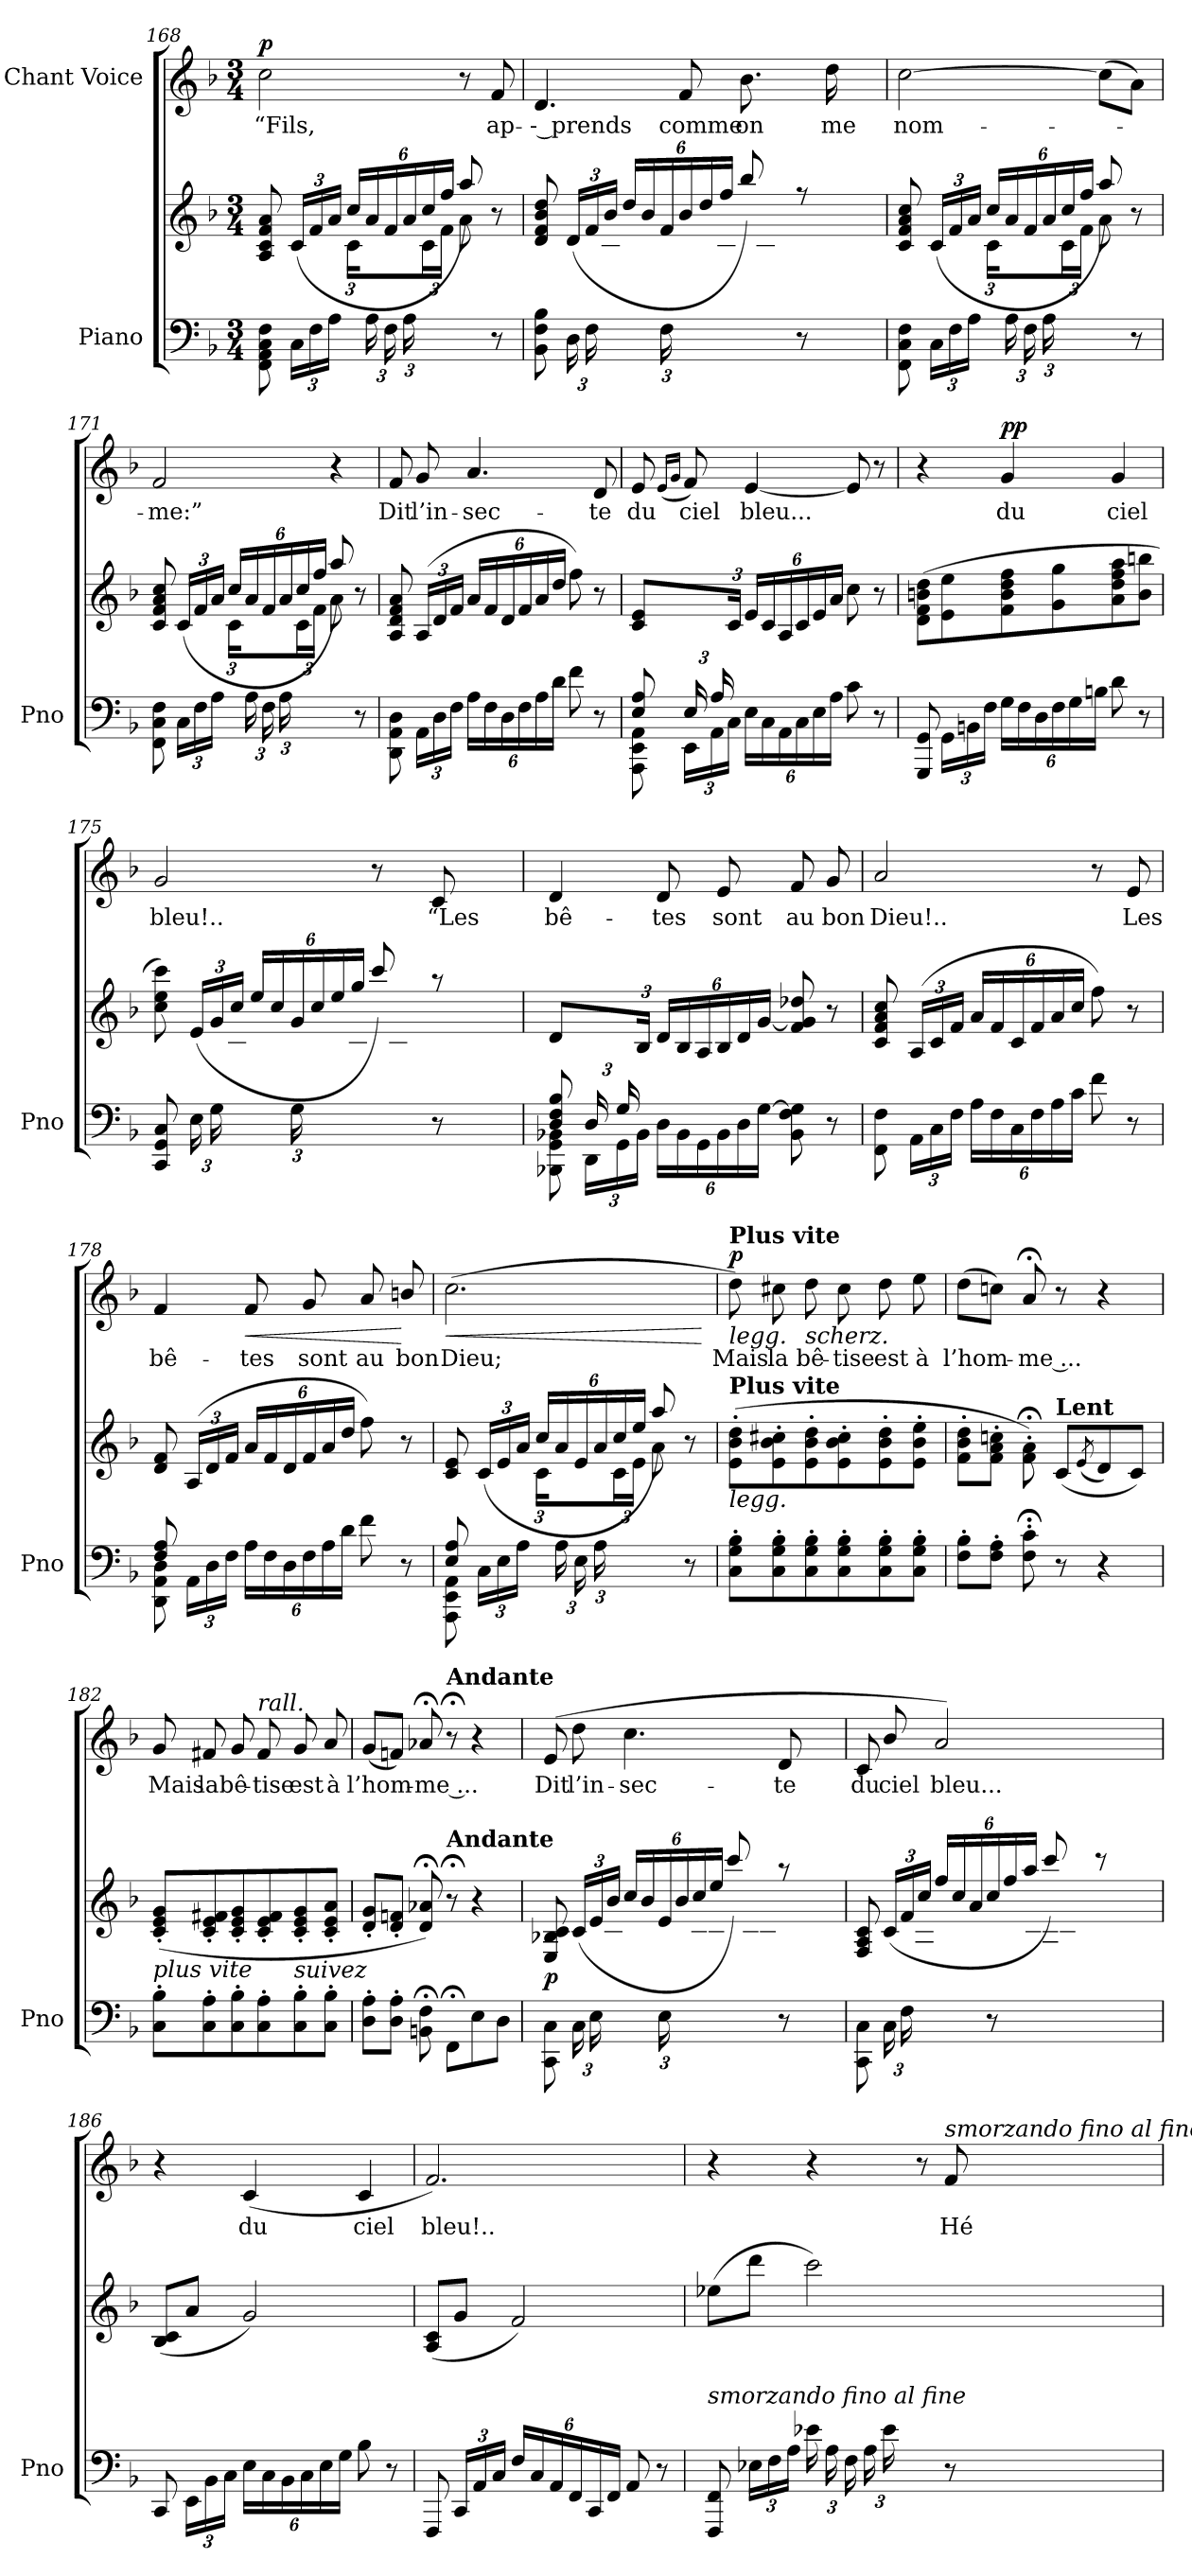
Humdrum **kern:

**kern	**kern	**dynam	**kern	**text	**dynam
*part2	*part2	*part2	*part1	*part1	*part1
*staff3	*staff2	*staff2/3	*staff1	*staff1	*staff1
*I"Piano	*	*	*I"Chant Voice	*	*
*I'Pno	*	*	*	*	*
!!LO:LB:g=z
*clefF4	*clefG2	*	*clefG2	*	*
*k[b-]	*k[b-]	*	*k[b-]	*	*
*M3/4	*M3/4	*	*M3/4	*	*
=168	=168	=168	=168	=168	=168
*	*^	*	*	*	*
!	!	!	!	!	!LO:LY:b	!LO:DY:a
8FF\ 8AA\ 8C\ 8F\	8A/ 8c/ 8f/ 8a/	4ryy	.	2cc\	“Fils,	p
*Xbrackettup	*Xbrackettup	*	*	*	*	*
(<24C\LL	(>24c/LL	.	.	.	.	.
24F\	24f/	.	.	.	.	.
24A\JJ	24a/JJ	.	.	.	.	.
24ryy	24cc/LL	24c\LL	.	.	.	.
24A\	24a/	8ryy	.	.	.	.
24F\	24f/	.	.	.	.	.
24A\	24a/	.	.	.	.	.
24%5ryy	24cc/	24c\	.	.	.	.
.	24ff/JJ	24f\JJ	.	.	.	.
.	8aa/)	8a\)	.	8r	.	.
!	!	!	!	!	!LO:LY:b	!
8r	8r	8ryy	.	8f/	ap-	.
!!LO:LB:g=z
=169	=169	=169	=169	=169	=169	=169
!	!	!	!	!	!LO:LY:b	!
8BB-\ 8F\ 8B-\	8d/ 8f/ 8b-/ 8dd/	24%5ryy	.	4.d/	-- prends	.
(<24D\LL	(>24d/LL	.	.	.	.	.
24F\	24f/	.	.	.	.	.
8ryy	24b-/JJ	24B-\JJ	.	.	.	.
.	24dd/LL	24d\LL	.	.	.	.
.	24b-/	24B-\	.	.	.	.
24F\	24f/	24ryy	.	.	.	.
!	!	!	!	!	!LO:LY:b	!
4ryy	24b-/	24B-\	.	8f/	comme	.
.	24dd/	24d\	.	.	.	.
.	24ff/JJ	24f\JJ	.	.	.	.
!	!	!	!	!	!LO:LY:b	!
.	8bb-/)	8b-\)	.	8.b-\	on	.
8r	8r	8ryy	.	.	.	.
!	!	!	!	!	!LO:LY:b	!
.	.	.	.	16dd\	me	.
=170	=170	=170	=170	=170	=170	=170
!	!	!	!	!	!LO:LY:b	!
8FF\ 8C\ 8F\	8c/ 8f/ 8a/ 8cc/	4ryy	.	[2cc\	nom-	.
(<24C\LL	(>24c/LL	.	.	.	.	.
24F\	24f/	.	.	.	.	.
24A\JJ	24a/JJ	.	.	.	.	.
24ryy	24cc/LL	24c\LL	.	.	.	.
24A\	24a/	8ryy	.	.	.	.
24F\	24f/	.	.	.	.	.
24A\	24a/	.	.	.	.	.
24%5ryy	24cc/	24c\	.	.	.	.
.	24ff/JJ	24f\JJ	.	.	.	.
.	8aa/)	8a\)	.	(8cc\L]	.	.
8r	8r	8ryy	.	8a\J)	.	.
!!LO:LB:g=z
=171	=171	=171	=171	=171	=171	=171
!	!	!	!	!	!LO:LY:b	!
8FF\ 8C\ 8F\	8c/ 8f/ 8a/ 8cc/	4ryy	.	2f/	-me:”	.
(<24C\LL	(>24c/LL	.	.	.	.	.
24F\	24f/	.	.	.	.	.
24A\JJ	24a/JJ	.	.	.	.	.
24ryy	24cc/LL	24c\LL	.	.	.	.
24A\	24a/	8ryy	.	.	.	.
24F\	24f/	.	.	.	.	.
24A\	24a/	.	.	.	.	.
24%5ryy	24cc/	24c\	.	.	.	.
.	24ff/JJ	24f\JJ	.	.	.	.
.	8aa/)	8a\)	.	4r	.	.
8r	8r	8ryy	.	.	.	.
!!LO:LB:g=z
=172	=172	=172	=172	=172	=172	=172
!	!	!	!	!	!LO:LY:b	!
*	*v	*v	*	*	*	*
8DD\ 8AA\ 8D\	8A/ 8d/ 8f/ 8a/	.	8f/	Dit	.
*brackettup	*	*	*	*	*
!	!	!	!	!LO:LY:b	!
24AA\LL	(>24A/LL	.	8g/	l’in-	.
24D\	24d/	.	.	.	.
24F\JJ	24f/JJ	.	.	.	.
!	!	!	!	!LO:LY:b	!
24A\LL	24a/LL	.	4.a/	-sec-	.
24F\	24f/	.	.	.	.
24D\	24d/	.	.	.	.
24F\	24f/	.	.	.	.
24A\	24a/	.	.	.	.
24d\JJ	24dd/JJ	.	.	.	.
8f\	8ff\)	.	.	.	.
!	!	!	!	!LO:LY:b	!
8r	8r	.	8d/	-te	.
=173	=173	=173	=173	=173	=173
*^	*	*	*	*	*
*	*^	*	*	*	*	*
!	!	!	!	!	!	!LO:LY:b	!
8ryy	8AAA\ 8EE\ 8AA\	8E/ 8A/	8c/ 8e/	.	8e/	du	.
.	.	.	.	.	(16qe/LL	.	.
.	.	.	.	.	16qg/JJ	.	.
*Xbrackettup	*	*	*	*	*	*	*
!	!	!	!	!	!	!LO:LY:b	!
(>24E/LL	24EE\LL	8ryy	12ryy	.	8f/)	ciel	.
24A/	24AA\	.	.	.	.	.	.
24%13ryy	24C\JJ	.	24c/JJ	.	.	.	.
!	!	!	!	!	!	!LO:LY:b	!
.	24E\LL	4ryy	24e/LL	.	[4e/	bleu...	.
.	24C\	.	24c/	.	.	.	.
.	24AA\	.	24A/	.	.	.	.
.	24C\	.	24c/	.	.	.	.
.	24E\	.	24e/	.	.	.	.
.	24A\JJ	.	24a/JJ	.	.	.	.
.	8c\	4ryy	8cc\)	.	8e/]	.	.
.	8r	.	8r	.	8r	.	.
*v	*v	*v	*	*	*	*	*
!!LO:PB:g=z
=174	=174	=174	=174	=174	=174
8GGG/ 8GG/	(8d\ 8f\ 8bn\ 8dd\L	.	4r	.	.
24GG\LL	8e\ 8ee\	.	.	.	.
24BBn\	.	.	.	.	.
24F\JJ	.	.	.	.	.
!	!	!	!	!LO:LY:b	!LO:DY:a
24G\LL	8f\ 8b\ 8dd\ 8ff\	.	4g/	du	pp
24F\	.	.	.	.	.
24D\	.	.	.	.	.
24F\	8g\ 8gg\	.	.	.	.
24G\	.	.	.	.	.
24Bn\JJ	.	.	.	.	.
!	!	!	!	!LO:LY:b	!
8d\	8a\ 8dd\ 8ff\ 8aa\	.	4g/	ciel	.
8r	8b\ 8bbn\J	.	.	.	.
!!LO:LB:g=z
=175	=175	=175	=175	=175	=175
*	*^	*	*	*	*
!	!	!	!	!	!LO:LY:b	!
8CC/ 8GG/ 8C/	8cc\ 8ee\ 8ccc\)	24%5ryy	.	2g/	bleu!..	.
(<24E\LL	(>24e/LL	.	.	.	.	.
24G\	24g/	.	.	.	.	.
8ryy	24cc/JJ	24c\JJ	.	.	.	.
.	24ee/LL	24e\LL	.	.	.	.
.	24cc/	24c\	.	.	.	.
24G\	24g/	24ryy	.	.	.	.
4ryy	24cc/	24c\	.	.	.	.
.	24ee/	24e\	.	.	.	.
.	24gg/JJ	24g\JJ	.	.	.	.
.	8ccc/)	8cc\)	.	8r	.	.
!	!	!	!	!	!LO:LY:b	!
8r	8r	8ryy	.	8c/	“Les	.
=176	=176	=176	=176	=176	=176	=176
*^	*	*	*	*	*	*
*	*^	*	*	*	*	*	*
!	!	!	!	!	!	!	!LO:LY:b	!
*	*	*	*v	*v	*	*	*	*
8ryy	8BBB-X\ 8GG\ 8BB-X\	8D/ 8F/ 8B-/	8d/	.	4d/	bê-	.
(>24D/LL	24DD\LL	8ryy	12ryy	.	.	.	.
24G/	24GG\	.	.	.	.	.	.
24%13ryy	24BB-\JJ	.	24B-/JJ	.	.	.	.
!	!	!	!	!	!	!LO:LY:b	!
.	24D\LL	4ryy	24d/LL	.	8d/	-tes	.
.	24BB-\	.	24B-/	.	.	.	.
.	24GG\	.	24A/	.	.	.	.
!	!	!	!	!	!	!LO:LY:b	!
.	24BB-\	.	24B-/	.	8e/	sont	.
.	24D\	.	24d/	.	.	.	.
.	[24G\JJ	.	[>24g/JJ	.	.	.	.
!	!	!	!	!	!	!LO:LY:b	!
.	8BB-\ 8F\ 8G\]	4ryy	8f/ 8g/] 8dd-X/)	.	8f/	au	.
!	!	!	!	!	!	!LO:LY:b	!
.	8r	.	8r	.	8g/	bon	.
*	*v	*v	*	*	*	*	*
!!LO:LB:g=z
=177	=177	=177	=177	=177	=177	=177
!	!	!	!	!	!LO:LY:b	!
*v	*v	*	*	*	*	*
8FF\ 8F\	8c/ 8f/ 8a/ 8cc/	.	2a/	Dieu!..	.
*brackettup	*	*	*	*	*
24AA\LL	(>24A/LL	.	.	.	.
24C\	24c/	.	.	.	.
24F\JJ	24f/JJ	.	.	.	.
24A\LL	24a/LL	.	.	.	.
24F\	24f/	.	.	.	.
24C\	24c/	.	.	.	.
24F\	24f/	.	.	.	.
24A\	24a/	.	.	.	.
24c\JJ	24cc/JJ	.	.	.	.
8f\	8ff\)	.	8r	.	.
!	!	!	!	!LO:LY:b	!
8r	8r	.	8e/	Les	.
!!LO:PB:g=z
=178	=178	=178	=178	=178	=178
*^	*	*	*	*	*
!	!	!	!	!	!LO:LY:b	!
8DD\ 8AA\ 8D\	8F/ 8A/	8d/ 8f/	.	4f/	bê-	.
24AA\LL	2ryy	(>24A/LL	.	.	.	.
24D\	.	24d/	.	.	.	.
24F\JJ	.	24f/JJ	.	.	.	.
!	!	!	!	!	!LO:LY:b	!LO:HP:b
24A\LL	.	24a/LL	.	8f/	-tes	<
24F\	.	24f/	.	.	.	.
24D\	.	24d/	.	.	.	.
!	!	!	!	!	!LO:LY:b	!
24F\	.	24f/	.	8g/	sont	.
24A\	.	24a/	.	.	.	.
24d\JJ	.	24dd/JJ	.	.	.	.
!	!	!	!	!	!LO:LY:b	!
8f\	.	8ff\)	.	8a/	au	.
!	!	!	!	!	!LO:LY:b	!
8r	8ryy	8r	.	8bn/	bon	[
=179	=179	=179	=179	=179	=179	=179
*	*	*^	*	*	*	*
!	!	!	!	!	!	!LO:LY:b	!LO:HP:b
8AAA\ 8EE\ 8AA\	8E/ 8A/	8c/ 8e/	4ryy	.	(2.cc\	Dieu;	<
*Xbrackettup	*	*	*	*	*	*	*
(<24C\LL	8ryy	(>24c/LL	.	.	.	.	.
24E\	.	24e/	.	.	.	.	.
24A\JJ	.	24a/JJ	.	.	.	.	.
24ryy	4ryy	24cc/LL	24c\LL	.	.	.	.
24A\	.	24a/	8ryy	.	.	.	.
24E\	.	24e/	.	.	.	.	.
24A\	.	24a/	.	.	.	.	.
24%5ryy	.	24cc/	24c\	.	.	.	.
.	.	24ee/JJ	24e\JJ	.	.	.	.
.	4ryy	8aa/)	8a\)	.	.	.	.
8r	.	8r	8ryy	.	.	.	.
*v	*v	*	*	*	*	*	*
*	*v	*v	*	*	*	*
.	.	.	.	.	[
=180	=180	=180	=180	=180	=180
!	!	!	!LO:TX:a:B:t=Plus vite	!	!
!	!	!	!LO:TX:b:i:t=legg.	!	!
!	!LO:TX:a:B:t=Plus vite	!	!	!	!
!	!LO:TX:b:i:t=legg.	!	!	!	!
!	!	!LO:DY:b	!	!LO:LY:b	!
!	!	!LO:DY:n=1:b	!	!	!LO:DY:a
8C\' 8G\' 8B-\'L	(8e\' 8b-\' 8dd\'L	pp other-dynamics	8dd\)	Mais	p
!	!	!	!	!LO:LY:b	!
8C\' 8G\' 8B-\'	8e\' 8b-\' 8cc#X\'	.	8cc#X\	la	.
!	!	!	!LO:TX:b:i:t=scherz.	!	!
!	!	!	!	!LO:LY:b	!
8C\' 8G\' 8B-\'	8e\' 8b-\' 8dd\'	.	8dd\	bê-	.
!	!	!	!	!LO:LY:b	!
8C\' 8G\' 8B-\'	8e\' 8b-\' 8cc#\'	.	8cc#\	-tise	.
!	!	!	!	!LO:LY:b	!
8C\' 8G\' 8B-\'	8e\' 8b-\' 8dd\'	.	8dd\	est	.
!	!	!	!	!LO:LY:b	!
8C\' 8G\' 8B-\'J	8e\' 8b-\' 8ee\'J	.	8ee\	à	.
!!LO:LB:g=z
=181	=181	=181	=181	=181	=181
!	!	!	!	!LO:LY:b	!
8F\' 8B-\'L	8f\' 8b-\' 8dd\'L	.	(8dd\L	l’hom-	.
8F\' 8A\'J	8f\' 8a\' 8ccn\'J	.	8ccn\J)	.	.
!	!	!	!	!LO:LY:b	!
8F\;<' 8c\;<'	8f\;<' 8a\;<')	.	8a;</	-me ...	.
!	!LO:TX:a:B:t=Lent	!	!	!	!
8r	(8c/L	.	8r	.	.
.	(8qe/	.	.	.	.
4r	8d/)	.	4r	.	.
.	8c/J)	.	.	.	.
=182	=182	=182	=182	=182	=182
!	!LO:TX:b:i:t=plus vite	!	!	!	!
!	!	!	!	!LO:LY:b	!
8C\' 8B-\'L	(8c/' 8e/' 8g/'L	.	8g/	Mais	.
!	!	!	!	!LO:LY:b	!
8C\' 8A\'	8c/' 8e/' 8f#X/'	.	8f#X/	la	.
!	!	!	!	!LO:LY:b	!
8C\' 8B-\'	8c/' 8e/' 8g/'	.	8g/	bê-	.
!	!	!	!LO:TX:a:i:t=rall.	!	!
!	!	!	!	!LO:LY:b	!
8C\' 8A\'	8c/' 8e/' 8f#/'	.	8f#/	-tise	.
!	!LO:TX:b:i:t=suivez	!	!	!	!
!	!	!	!	!LO:LY:b	!
8C\' 8B-\'	8c/' 8e/' 8g/'	.	8g/	est	.
!	!	!	!	!LO:LY:b	!
8C\' 8B-\'J	8c/' 8e/' 8a/'J	.	8a/	à	.
=183	=183	=183	=183	=183	=183
!	!	!	!	!LO:LY:b	!
8D\' 8A\'L	8d/' 8g/'L	.	(8g/L	l’hom-	.
8D\' 8A\'J	8d/' 8fn/'J	.	8fn/J)	.	.
!	!	!	!	!LO:LY:b	!
8BBn\;< 8F\;<	8d/;< 8a-X/;<)	.	8a-X;</	-me ...	.
!	!	!	!LO:TX:a:B:t=Andante	!	!
!	!LO:TX:a:B:t=Andante	!	!	!	!
8FF;<\L	8r;<	.	8r;<	.	.
8E\	4r	.	4r	.	.
8D\J	.	.	.	.	.
!!LO:LB:g=z
=184	=184	=184	=184	=184	=184
*	*^	*	*	*	*
!	!	!	!LO:DY:b	!	!LO:LY:b	!
8CC\ 8C\	8E/ 8B-X/ 8c/	24%5ryy	p	(8e/	Dit	.
!	!	!	!	!	!LO:LY:b	!
(<24C\LL	(>24c/LL	.	.	8dd\	l’in-	.
24E\	24e/	.	.	.	.	.
8ryy	24b-/JJ	24B-\JJ	.	.	.	.
!	!	!	!	!	!LO:LY:b	!
.	24cc/LL	24c\LL	.	4.cc\	-sec-	.
.	24b-/	24B-\	.	.	.	.
24E\	24e/	24ryy	.	.	.	.
4ryy	24b-/	24B-\	.	.	.	.
.	24cc/	24c\	.	.	.	.
.	24ee/JJ	24e\JJ	.	.	.	.
.	8ccc/)	8cc\)	.	.	.	.
!	!	!	!	!	!LO:LY:b	!
8r	8r	8ryy	.	8d/	-te	.
=185	=185	=185	=185	=185	=185	=185
!	!	!	!	!	!LO:LY:b	!
8CC\ 8C\	8F/ 8A/ 8c/	24%5ryy	.	8c/	du	.
!	!	!	!	!	!LO:LY:b	!
(<24C\LL	(>24c/LL	.	.	8b-/	ciel	.
24F\	24f/	.	.	.	.	.
12%5ryy	24cc/JJ	24A\JJ	.	.	.	.
!	!	!	!	!	!LO:LY:b	!
.	24ff/LL	24f/LL	.	2a/)	bleu...	.
.	24cc/	24c/	.	.	.	.
.	24a/	24A/	.	.	.	.
.	24cc/	24c/	.	.	.	.
.	24ff/	24f/	.	.	.	.
.	24aa/JJ	24a/JJ	.	.	.	.
.	8ccc/)	8cc\)	.	.	.	.
8r	8r	8ryy	.	.	.	.
*	*v	*v	*	*	*	*
!!LO:LB:g=z
=186	=186	=186	=186	=186	=186
8CC/	(8B-/ 8c/L	.	4r	.	.
24EE\LL	8a/J	.	.	.	.
24BB-\	.	.	.	.	.
24C\JJ	.	.	.	.	.
!	!	!	!	!LO:LY:b	!
24E\LL	2g/)	.	(>4c/	du	.
24C\	.	.	.	.	.
24BB-\	.	.	.	.	.
24C\	.	.	.	.	.
24E\	.	.	.	.	.
24G\JJ	.	.	.	.	.
!	!	!	!	!LO:LY:b	!
8B-\	.	.	4c/	ciel	.
8r	.	.	.	.	.
!!LO:PB:g=z
=187	=187	=187	=187	=187	=187
!	!	!	!	!LO:LY:b	!
8FFF/	(8A/ 8c/L	.	2.f/)	bleu!..	.
*brackettup	*	*	*	*	*
24CC/LL	8g/J	.	.	.	.
24AA/	.	.	.	.	.
24C/JJ	.	.	.	.	.
24F/LL	2f/)	.	.	.	.
24C/	.	.	.	.	.
24AA/	.	.	.	.	.
24FF/	.	.	.	.	.
24CC/	.	.	.	.	.
24FF/JJ	.	.	.	.	.
8AA/	.	.	.	.	.
8r	.	.	.	.	.
=188	=188	=188	=188	=188	=188
*	*^	*	*	*	*
!	!LO:TX:b:i:t=smorzando fino al fine	!	!	!	!	!
8FFF/ 8FF/	(8ee-X\L	24%11ryy	.	4r	.	.
*Xbrackettup	*	*	*	*	*	*
(<24E-X\LL	8ddd\J	.	.	.	.	.
24F\	.	.	.	.	.	.
24A\JJ	.	.	.	.	.	.
24e-X\LL	2ccc\)	.	.	4r	.	.
24A\	.	.	.	.	.	.
24F\	.	.	.	.	.	.
24A\	.	.	.	.	.	.
24e-\	.	.	.	.	.	.
6ryy	.	24f\JJ	.	.	.	.
.	.	8a\)	.	8r	.	.
!	!	!	!	!LO:TX:a:i:t=smorzando fino al fine	!	!
!	!	!	!	!	!LO:LY:b	!
8r	.	8ryy	.	8f/	Hé-	.
*	*v	*v	*	*	*	*
=	=	=	=	=	=
*-	*-	*-	*-	*-	*-
